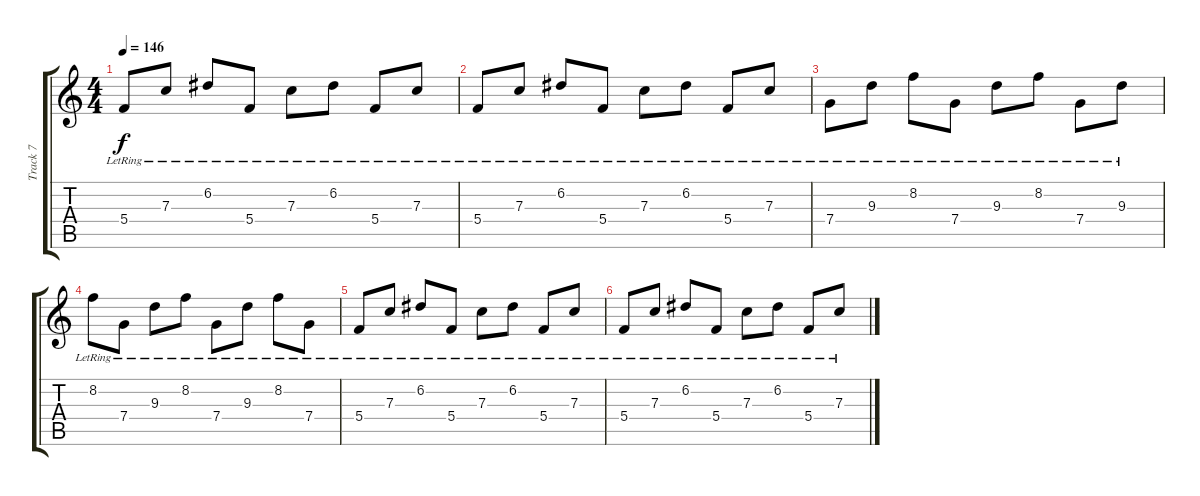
\track ("Track 7" "Track 7") {instrument acousticguitarsteel bank 255}
\staff {score tabs}
\tuning (D4 A3 F3 C3 G2 C2) {hide}
\ts (4 4)
\tempo 146
\clef g2
\ks c
5.4{lr}.8{dy f} 7.3{lr}.8 6.2{lr}.8 5.4{lr}.8 7.3{lr}.8 6.2{lr}.8 5.4{lr}.8 7.3{lr}.8 |
5.4{lr}.8 7.3{lr}.8 6.2{lr}.8 5.4{lr}.8 7.3{lr}.8 6.2{lr}.8 5.4{lr}.8 7.3{lr}.8 |
7.4{lr}.8 9.3{lr}.8 8.2{lr}.8 7.4{lr}.8 9.3{lr}.8 8.2{lr}.8 7.4{lr}.8 9.3{lr}.8 |
8.2{lr}.8 7.4{lr}.8 9.3{lr}.8 8.2{lr}.8 7.4{lr}.8 9.3{lr}.8 8.2{lr}.8 7.4{lr}.8 |
5.4{lr}.8 7.3{lr}.8 6.2{lr}.8 5.4{lr}.8 7.3{lr}.8 6.2{lr}.8 5.4{lr}.8 7.3{lr}.8 |
5.4{lr}.8 7.3{lr}.8 6.2{lr}.8 5.4{lr}.8 7.3{lr}.8 6.2{lr}.8 5.4{lr}.8 7.3{lr}.8
